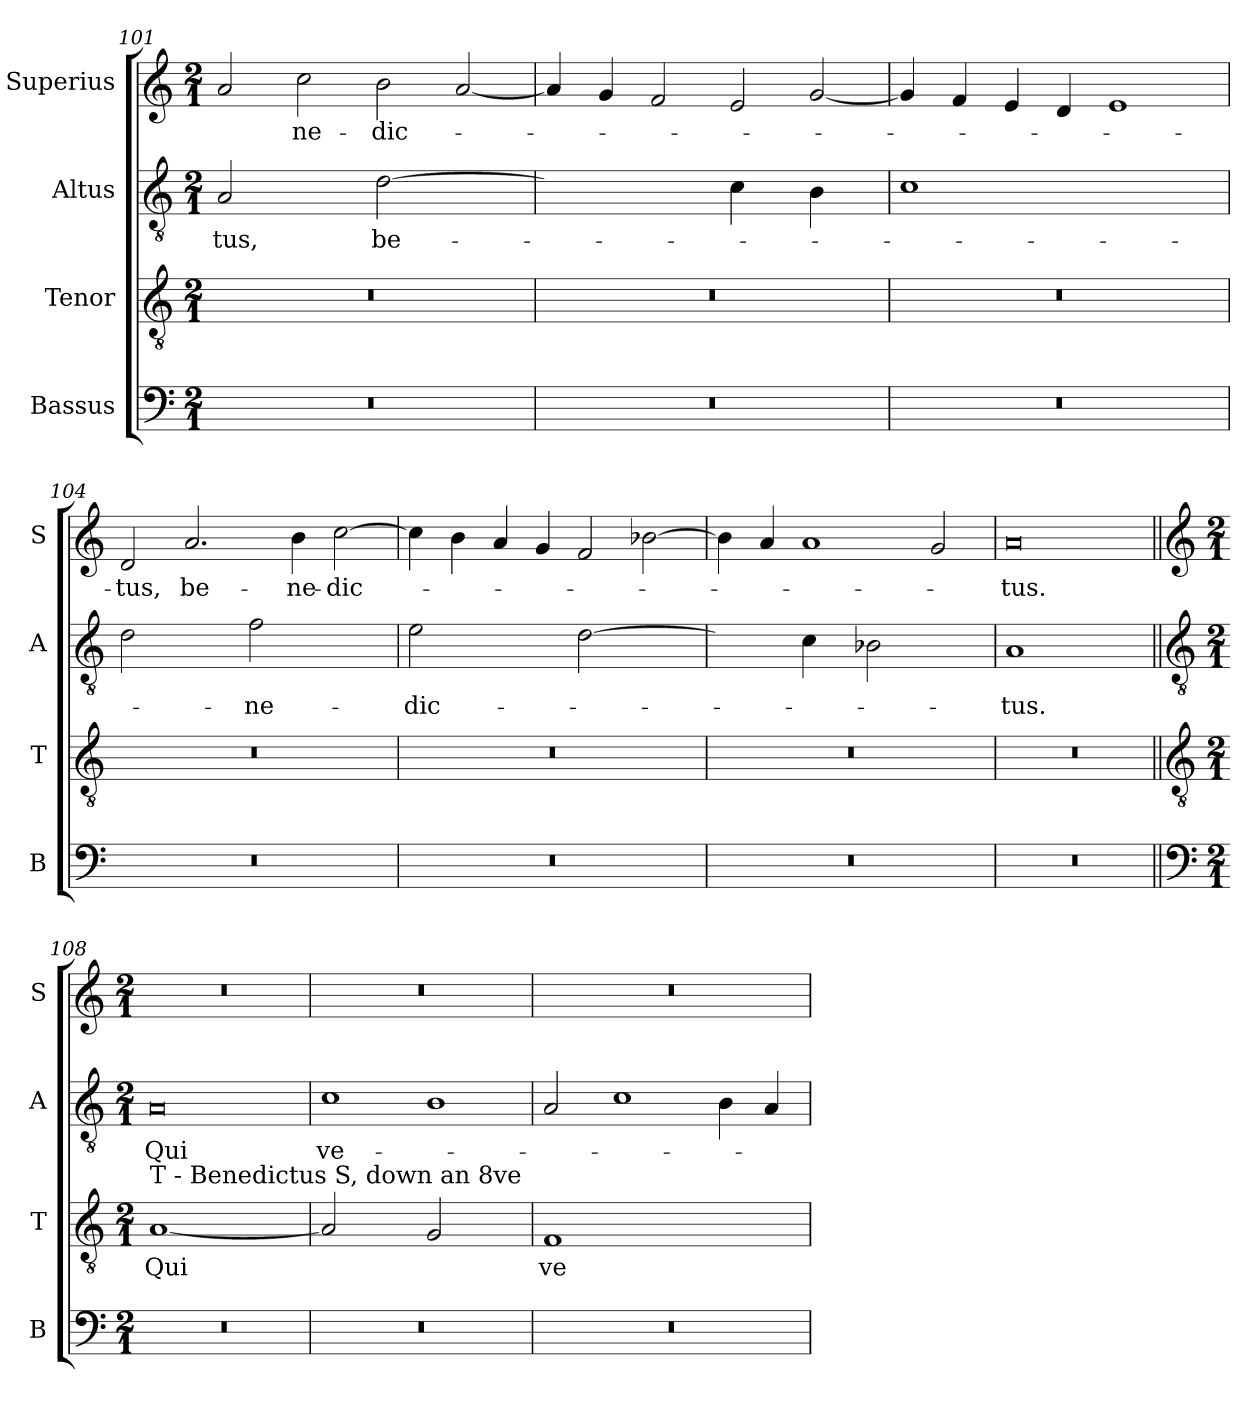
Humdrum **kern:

**kern	**kern	**text	**kern	**text	**kern	**text
*part4	*part3	*part3	*part2	*part2	*part1	*part1
*staff4	*staff3	*staff3	*staff2	*staff2	*staff1	*staff1
*I"Bassus	*I"Tenor	*	*I"Altus	*	*I"Superius	*
*I'B	*I'T	*	*I'A	*	*I'S	*
*clefF4	*clefGv2	*	*clefGv2	*	*clefG2	*
*k[]	*k[]	*	*k[]	*	*k[]	*
*M2/1	*M2/1	*	*M2/1	*	*M2/1	*
=101	=101	=101	=101	=101	=101	=101
!	!	!	!LO:N:vis=2	!	!	!
0r	0r	.	1A	-tus,	2a/	.
.	.	.	.	.	2cc\	-ne-
!	!	!	!LO:N:vis=2	!	!	!
.	.	.	[1d	be-	2b\	-dic-
.	.	.	.	.	[2a/	.
=102	=102	=102	=102	=102	=102	=102
!	!	!	!LO:N:vis=2	!	!	!
0r	0r	.	1dyy]	.	4a/]	.
.	.	.	.	.	4g/	.
.	.	.	.	.	2f/	.
!	!	!	!LO:N:vis=4	!	!	!
.	.	.	2c\	.	2e/	.
!	!	!	!LO:N:vis=4	!	!	!
.	.	.	2B\	.	[2g/	.
=103	=103	=103	=103	=103	=103	=103
!	!	!	!LO:N:vis=1	!	!	!
0r	0r	.	0c	.	4g/]	.
.	.	.	.	.	4f/	.
.	.	.	.	.	4e/	.
.	.	.	.	.	4d/	.
.	.	.	.	.	1e	.
=104	=104	=104	=104	=104	=104	=104
!	!	!	!LO:N:vis=2	!	!	!
0r	0r	.	1d	.	2d/	-tus,
.	.	.	.	.	2.a/	be-
!	!	!	!LO:N:vis=2	!	!	!
.	.	.	1f	-ne-	.	.
.	.	.	.	.	4b\	-ne-
.	.	.	.	.	[2cc\	-dic-
=105	=105	=105	=105	=105	=105	=105
!	!	!	!LO:N:vis=2	!	!	!
0r	0r	.	1e	-dic-	4cc\]	.
.	.	.	.	.	4b\	.
.	.	.	.	.	4a/	.
.	.	.	.	.	4g/	.
!	!	!	!LO:N:vis=2	!	!	!
.	.	.	[1d	.	2f/	.
.	.	.	.	.	[2b-X\	.
=106	=106	=106	=106	=106	=106	=106
!	!	!	!LO:N:vis=4	!	!	!
0r	0r	.	2d\yy]	.	4b-\]	.
.	.	.	.	.	4a/	.
!	!	!	!LO:N:vis=4	!	!	!
.	.	.	2c\	.	1a	.
!	!	!	!LO:N:vis=2	!	!	!
.	.	.	1B-X	.	.	.
.	.	.	.	.	2g/	.
=107	=107	=107	=107	=107	=107	=107
!	!	!	!LO:N:vis=1	!	!	!
0r	0r	.	0A	-tus.	0a	-tus.
!!LO:LB:g=z
=108||	=108||	=108||	=108||	=108||	=108||	=108||
*clefF4	*clefGv2	*	*clefGv2	*	*clefG2	*
*k[]	*k[]	*	*k[]	*	*k[]	*
*M2/1	*M2/1	*	*M2/1	*	*M2/1	*
!	!LO:TX:a:t=T - Benedictus S, down an 8ve	!	!	!	!	!
!	!LO:N:vis=1	!	!	!	!	!
0r	[0A	Qui	0A	Qui	0r	.
=109	=109	=109	=109	=109	=109	=109
!	!LO:N:vis=2	!	!	!	!	!
0r	1A]	.	1c	ve-	0r	.
!	!LO:N:vis=2	!	!	!	!	!
.	1G	.	1B	.	.	.
=110	=110	=110	=110	=110	=110	=110
!	!LO:N:vis=1	!	!	!	!	!
0r	0F	ve-	2A/	.	0r	.
.	.	.	1c	.	.	.
.	.	.	4B\	.	.	.
.	.	.	4A/	.	.	.
=	=	=	=	=	=	=
*-	*-	*-	*-	*-	*-	*-
